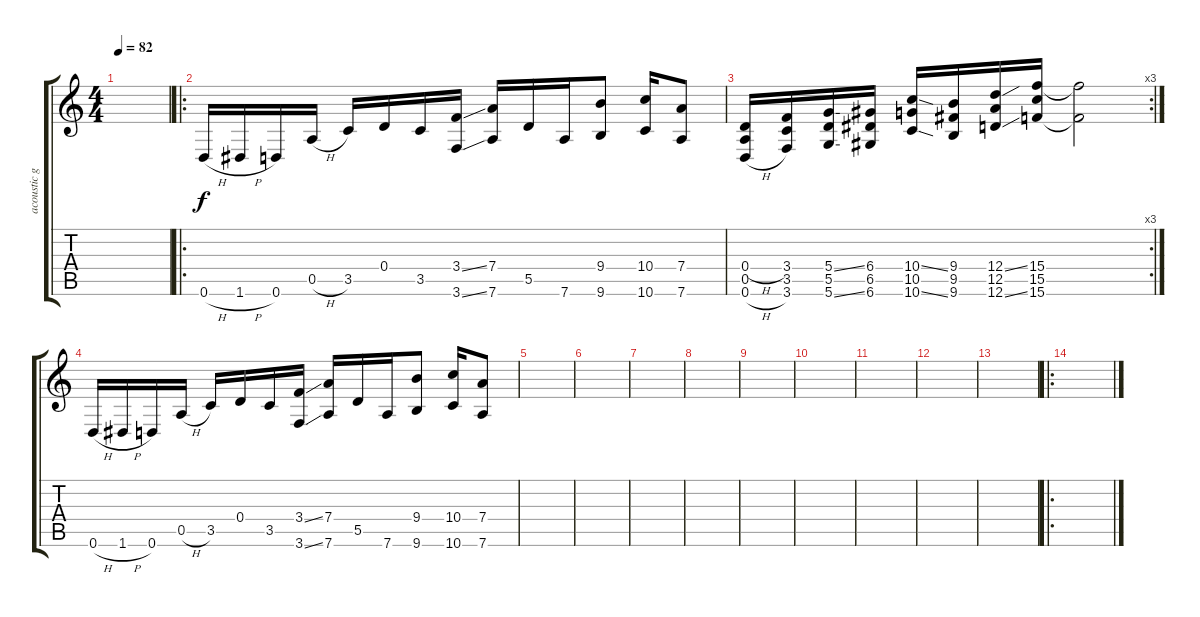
\track ("acoustic guitar" "acoustic g") {instrument acousticguitarsteel}
\staff {score tabs}
\tuning (E4 A3 F3 D3 A2 D2) {hide}
\ts (4 4)
\tempo 82
\clef g2
\ks c
|
\ro
0.6{h}.16 1.6{h}.16 0.6.16 0.5{h}.16 3.5.16 0.4.16 3.5.16 (3.4{ss} 3.6{ss}).16 (7.4 7.6).16 5.5.16 7.6.16 (9.4 9.6).8 (10.4 10.6).16 (7.4 7.6).8 |
\rc 3
(0.4{h} 0.5 0.6{h}).16 (3.4 3.5 3.6).16 (5.4{ss} 5.5 5.6{ss}).16 (6.4 6.5 6.6).16 (10.4{ss} 10.5 10.6{ss}).16 (9.4 9.5 9.6).16 (12.4{ss} 12.5 12.6{ss}).16 (15.4 15.5 15.6).16 (15.4{t} 15.6{t}).2 |
0.6{h}.16 1.6{h}.16 0.6.16 0.5{h}.16 3.5.16 0.4.16 3.5.16 (3.4{ss} 3.6{ss}).16 (7.4 7.6).16 5.5.16 7.6.16 (9.4 9.6).8 (10.4 10.6).16 (7.4 7.6).8 |
|
|
|
|
|
|
|
|
|
\ro
